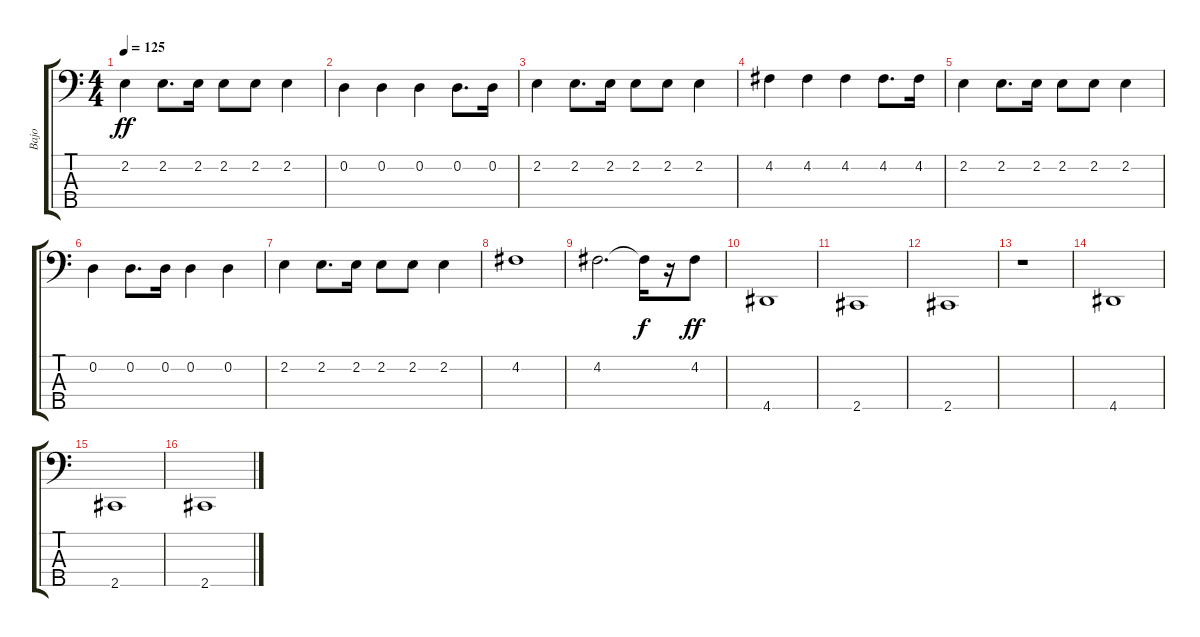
\track ("Bajo" "Bajo") {instrument fretlessbass}
\staff {score tabs}
\tuning (G2 D2 A1 E1 B0) {hide}
\ts (4 4)
\tempo 125
\clef f4
\ks c
2.2.4{dy ff} 2.2.8{d} 2.2.16 2.2.8 2.2.8 2.2.4 |
0.2.4 0.2.4 0.2.4 0.2.8{d} 0.2.16 |
2.2.4 2.2.8{d} 2.2.16 2.2.8 2.2.8 2.2.4 |
4.2.4 4.2.4 4.2.4 4.2.8{d} 4.2.16 |
2.2.4 2.2.8{d} 2.2.16 2.2.8 2.2.8 2.2.4 |
0.2.4 0.2.8{d} 0.2.16 0.2.4 0.2.4 |
2.2.4 2.2.8{d} 2.2.16 2.2.8 2.2.8 2.2.4 |
4.2.1{instrument synthbass1} |
4.2.2{d} 4.2{t}.16{dy f} r.16 4.2.8{dy ff} |
4.5.1{instrument synthbass2} |
2.5.1 |
2.5.1 |
r.1 |
4.5.1 |
2.5.1 |
2.5.1
